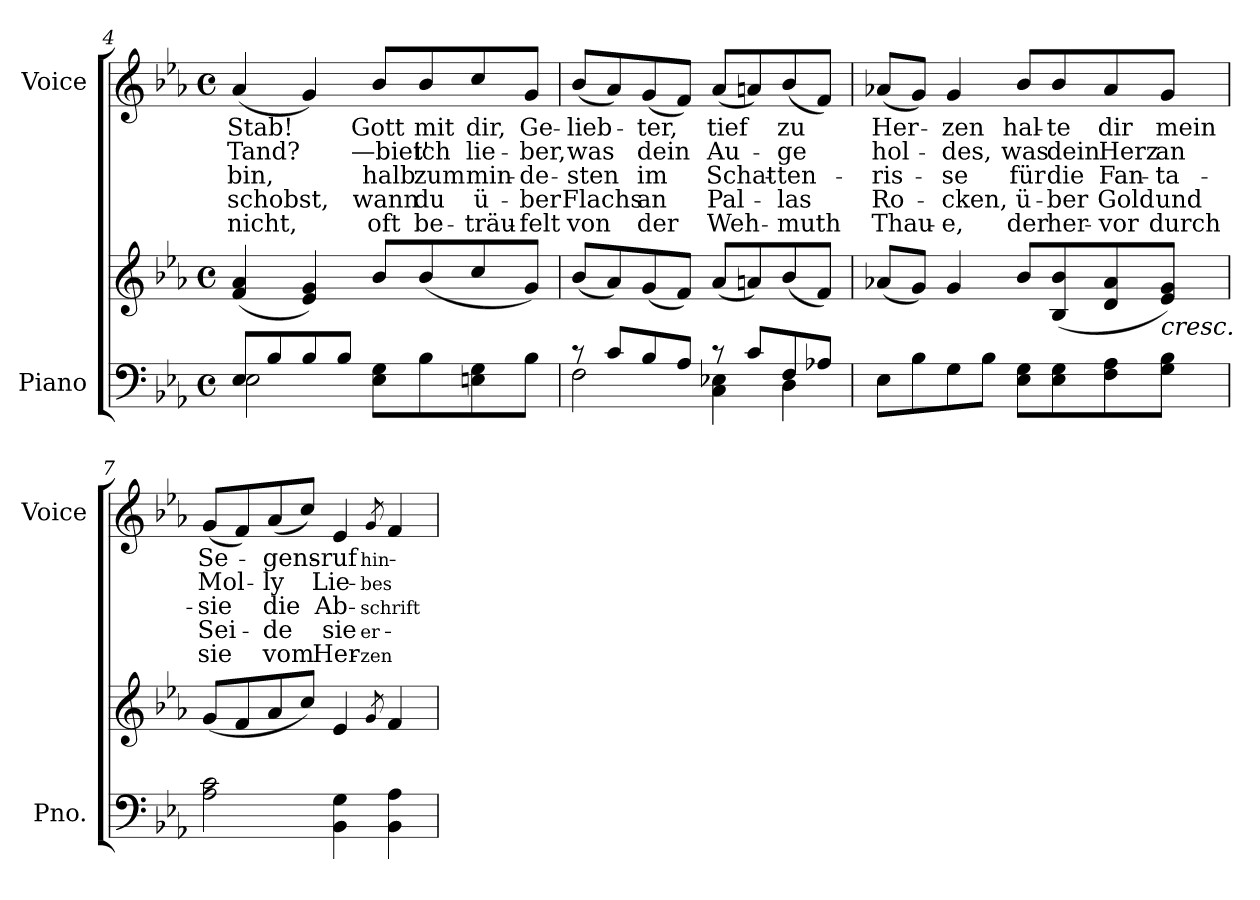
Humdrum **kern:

**kern	**kern	**dynam	**kern	**text	**text	**text	**text	**text
*part2	*part2	*part2	*part1	*part1	*part1	*part1	*part1	*part1
*staff3	*staff2	*staff2/3	*staff1	*staff1	*staff1	*staff1	*staff1	*staff1
*I"Piano	*	*	*I"Voice	*	*	*	*	*
*I'Pno.	*	*	*I'Voice	*	*	*	*	*
!!LO:LB:g=z
*clefF4	*clefG2	*	*clefG2	*	*	*	*	*
*k[b-e-a-]	*k[b-e-a-]	*	*k[b-e-a-]	*	*	*	*	*
*E-:	*E-:	*	*E-:	*	*	*	*	*
*M4/4	*M4/4	*	*M4/4	*	*	*	*	*
*met(c)	*met(c)	*	*met(c)	*	*	*	*	*
=4	=4	=4	=4	=4	=4	=4	=4	=4
*^	*	*	*	*	*	*	*	*
!	!	!	!	!	!LO:LY:b:color=#000000	!LO:LY:b:color=#000000	!LO:LY:b:color=#000000	!LO:LY:b:color=#000000	!LO:LY:b:color=#000000
8E-i/L	2E-i\	(4fi/ 4a-i	.	(4a-i/	Stab!	Tand?	bin,	-schobst,	-nicht,
8B-i/	.	.	.	.	.	.	.	.	.
8B-i/	.	4e-i/ 4gi)	.	4gi/)	.	.	.	.	.
8B-i/J	.	.	.	.	.	.	.	.	.
!	!	!	!	!	!LO:LY:b:color=#000000	!LO:LY:b:color=#000000	!LO:LY:b:color=#000000	!LO:LY:b:color=#000000	!LO:LY:b:color=#000000
8E-i\ 8GiL	2ryy	8b-i/L	.	8b-i/L	Gott	—biet'	halb	wann	oft
!	!	!	!	!	!LO:LY:b:color=#000000	!LO:LY:b:color=#000000	!LO:LY:b:color=#000000	!LO:LY:b:color=#000000	!LO:LY:b:color=#000000
8B-i\	.	(8b-i/	.	8b-i/	mit	ich	zum	du	be-
!	!	!	!	!	!LO:LY:b:color=#000000	!LO:LY:b:color=#000000	!LO:LY:b:color=#000000	!LO:LY:b:color=#000000	!LO:LY:b:color=#000000
8Eni\ 8Gi	.	8cci/	.	8cci/	dir,	lie-	min-	ü-	-träu-
!	!	!	!	!	!LO:LY:b:color=#000000	!LO:LY:b:color=#000000	!LO:LY:b:color=#000000	!LO:LY:b:color=#000000	!LO:LY:b:color=#000000
8B-i\J	.	8gi/J)	.	8gi/J	Ge-	-ber,	-de-	-ber	-felt
=5	=5	=5	=5	=5	=5	=5	=5	=5	=5
!	!	!	!	!	!LO:LY:b:color=#000000	!LO:LY:b:color=#000000	!LO:LY:b:color=#000000	!LO:LY:b:color=#000000	!LO:LY:b:color=#000000
8r	2Fi\	(8b-i/L	.	(8b-i/L	-lieb-	was	-sten	Flachs	von
8ci/L	.	8a-i/)	.	8a-i/)	.	.	.	.	.
!	!	!	!	!	!LO:LY:b:color=#000000	!LO:LY:b:color=#000000	!LO:LY:b:color=#000000	!LO:LY:b:color=#000000	!LO:LY:b:color=#000000
8B-i/	.	(8gi/	.	(8gi/	-ter,	dein	im	an	der
8A-i/J	.	8fi/J)	.	8fi/J)	.	.	.	.	.
!	!	!	!	!	!LO:LY:b:color=#000000	!LO:LY:b:color=#000000	!LO:LY:b:color=#000000	!LO:LY:b:color=#000000	!LO:LY:b:color=#000000
8r	4Ci\ 4E-Xi	(8a-i/L	.	(8a-i/L	tief	Au-	Schat-	Pal-	Weh-
8ci/L	.	8ani/)	.	8ani/)	.	.	.	.	.
!	!	!	!	!	!LO:LY:b:color=#000000	!LO:LY:b:color=#000000	!LO:LY:b:color=#000000	!LO:LY:b:color=#000000	!LO:LY:b:color=#000000
8Fi/	4Di\	(8b-i/	.	(8b-i/	zu	-ge	-ten-	-las	-muth
8A-Xi/J	.	8fi/J)	.	8fi/J)	.	.	.	.	.
*v	*v	*	*	*	*	*	*	*	*
=6	=6	=6	=6	=6	=6	=6	=6	=6
!	!	!	!	!LO:LY:b:color=#000000	!LO:LY:b:color=#000000	!LO:LY:b:color=#000000	!LO:LY:b:color=#000000	!LO:LY:b:color=#000000
8E-i\L	(8a-Xi/L	.	(8a-Xi/L	Her-	hol-	-ris-	Ro-	Thau-
8B-i\	8gi/J)	[	8gi/J)	.	.	.	.	.
!	!	!	!	!LO:LY:b:color=#000000	!LO:LY:b:color=#000000	!LO:LY:b:color=#000000	!LO:LY:b:color=#000000	!LO:LY:b:color=#000000
8Gi\	4gi/	]	4gi/	-zen	-des,	-se	-cken,	-e,
8B-i\J	.	.	.	.	.	.	.	.
!	!	!	!	!LO:LY:b:color=#000000	!LO:LY:b:color=#000000	!LO:LY:b:color=#000000	!LO:LY:b:color=#000000	!LO:LY:b:color=#000000
8E-i\ 8GiL	8b-i/L	.	8b-i/L	hal-	was	für	ü-	der
!	!	!	!	!LO:LY:b:color=#000000	!LO:LY:b:color=#000000	!LO:LY:b:color=#000000	!LO:LY:b:color=#000000	!LO:LY:b:color=#000000
8E-i\ 8Gi	(8B-i/ 8b-i	.	8b-i/	-te	dein	die	-ber	her-
!	!	!	!	!LO:LY:b:color=#000000	!LO:LY:b:color=#000000	!LO:LY:b:color=#000000	!LO:LY:b:color=#000000	!LO:LY:b:color=#000000
8Fi\ 8A-i	8di/ 8a-i	.	8a-i/	dir	Herz	Fan-	Gold	-vor
!	!	!LO:HP:b	!	!	!	!	!	!
!	!	!LO:HP:n=1:b	!	!	!	!	!	!
!	!	!	!	!LO:LY:b:color=#000000	!LO:LY:b:color=#000000	!LO:LY:b:color=#000000	!LO:LY:b:color=#000000	!LO:LY:b:color=#000000
8Gi\ 8B-iJ	8e-i/ 8giJ)	< >	8gi/J	mein	an	-ta-	und	durch
=7	=7	=7	=7	=7	=7	=7	=7	=7
!	!	!	!	!LO:LY:b:color=#000000	!LO:LY:b:color=#000000	!LO:LY:b:color=#000000	!LO:LY:b:color=#000000	!LO:LY:b:color=#000000
2A-i\ 2ci	(8gi/L	.	(8gi/L	Se-	Mol-	-sie	Sei-	sie
.	8fi/	.	8fi/)	.	.	.	.	.
!	!	!	!	!LO:LY:b:color=#000000	!LO:LY:b:color=#000000	!LO:LY:b:color=#000000	!LO:LY:b:color=#000000	!LO:LY:b:color=#000000
.	8a-i/	.	(8a-i/	-gens-	-ly	die	-de	vom
.	8cci/J)	.	8cci/J)	.	.	.	.	.
!	!	!	!	!LO:LY:b:color=#000000	!LO:LY:b:color=#000000	!LO:LY:b:color=#000000	!LO:LY:b:color=#000000	!LO:LY:b:color=#000000
4BB-i\ 4Gi	4e-i/	.	4e-i/	-ruf	Lie-	Ab-	sie	Her-
!	!	!	!	!LO:LY:b:color=#000000	!LO:LY:b:color=#000000	!LO:LY:b:color=#000000	!LO:LY:b:color=#000000	!LO:LY:b:color=#000000
.	8qgi/	.	8qgi/	hin-	-bes	-schrift	er-	-zen
4BB-i\ 4A-i	4fi/	.	4fi/	.	.	.	.	.
=	=	=	=	=	=	=	=	=
*-	*-	*-	*-	*-	*-	*-	*-	*-
